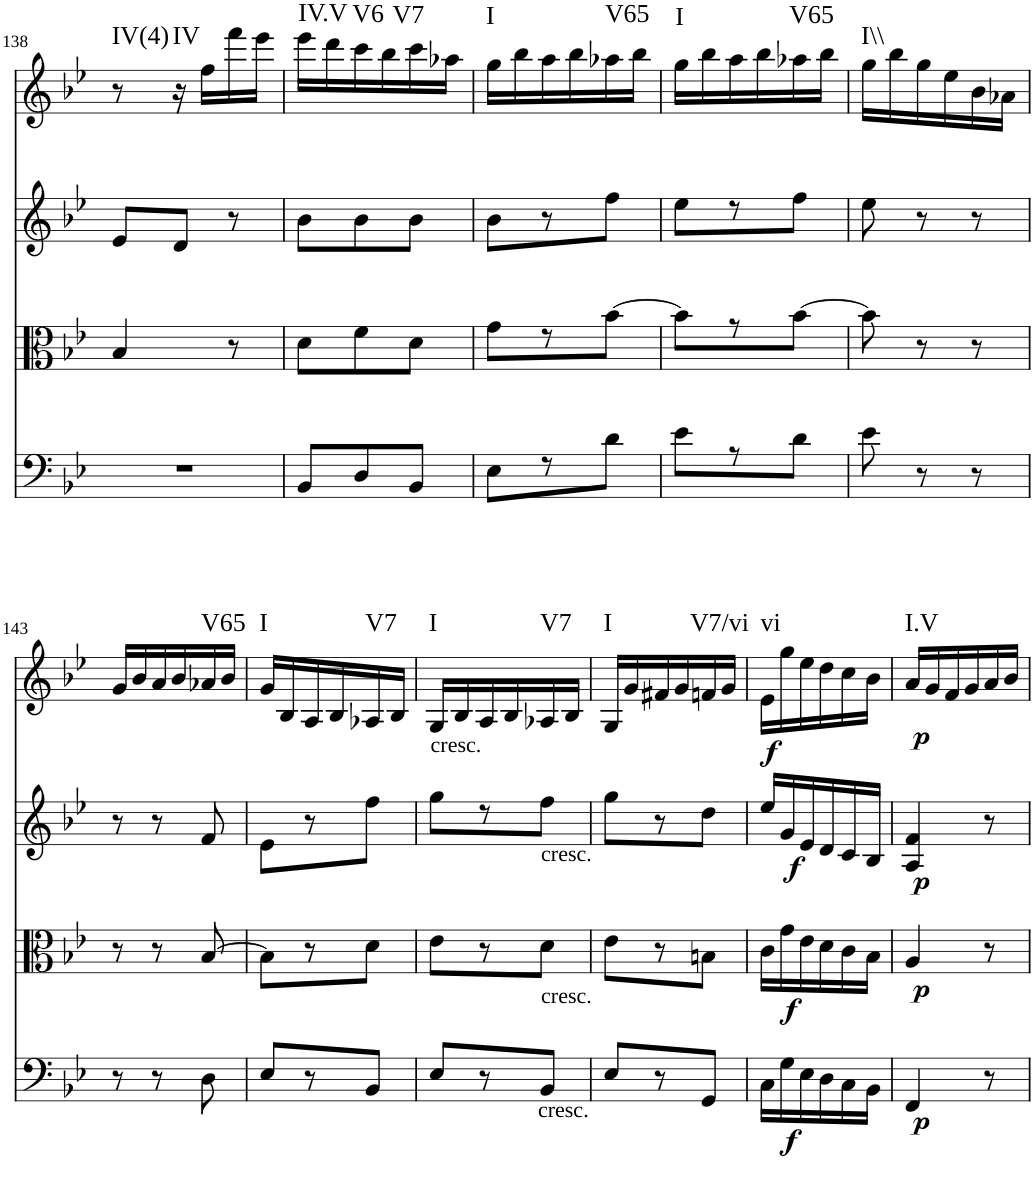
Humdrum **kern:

**kern	**dynam	**kern	**dynam	**kern	**dynam	**kern	**dynam	**harte
*part4	*part4	*part3	*part3	*part2	*part2	*part1	*part1	*part1
*staff4	*staff4	*staff3	*staff3	*staff2	*staff2	*staff1	*staff1	*
*I"Violoncello	*	*I"Viola	*	*I"Violin II	*	*I"Violin I	*	*
*I'Vc	*	*I'Vla	*	*I'Vln	*	*I'Vln	*	*
!!LO:PB:g=z
*clefF4	*	*clefC3	*	*clefG2	*	*clefG2	*	*
*k[b-e-]	*	*k[b-e-]	*	*k[b-e-]	*	*k[b-e-]	*	*
*M3/8	*	*M3/8	*	*M3/8	*	*M3/8	*	*
=138	=138	=138	=138	=138	=138	=138	=138	=138
!	!	!	!	!	!	!	!	!LO:H:kt=IV(4)
4.r	.	4B-/	.	8e-/L	.	8r	.	N
!	!	!	!	!	!	!	!	!LO:H:kt=IV
.	.	.	.	8d/J	.	16r	.	N
.	.	.	.	.	.	16ff\LL	.	.
.	.	8r	.	8r	.	16fff\	.	.
.	.	.	.	.	.	16eee-\JJ	.	.
=139	=139	=139	=139	=139	=139	=139	=139	=139
!	!	!	!	!	!	!	!	!LO:H:kt=IV.V
8BB-/L	.	8d\L	.	8b-\L	.	16eee-\LL	.	N
.	.	.	.	.	.	16ddd\	.	.
!	!	!	!	!	!	!	!	!LO:H:kt=V6
8D/	.	8f\	.	8b-\	.	16ccc\	.	N
.	.	.	.	.	.	16bb-\	.	.
!	!	!	!	!	!	!	!	!LO:H:kt=V7
8BB-/J	.	8d\J	.	8b-\J	.	16ccc\	.	N
.	.	.	.	.	.	16aa-X\JJ	.	.
=140	=140	=140	=140	=140	=140	=140	=140	=140
!	!	!	!	!	!	!	!	!LO:H:kt=I
8E-\L	.	8g\L	.	8b-\L	.	16gg\LL	.	N
.	.	.	.	.	.	16bb-\	.	.
8r	.	8r	.	8r	.	16aa\	.	.
.	.	.	.	.	.	16bb-\	.	.
!	!	!	!	!	!	!	!	!LO:H:kt=V65
8d\J	.	[8b-\J	.	8ff\J	.	16aa-X\	.	N
.	.	.	.	.	.	16bb-\JJ	.	.
=141	=141	=141	=141	=141	=141	=141	=141	=141
!	!	!	!	!	!	!	!	!LO:H:kt=I
8e-\L	.	8b-\L]	.	8ee-\L	.	16gg\LL	.	N
.	.	.	.	.	.	16bb-\	.	.
8r	.	8r	.	8r	.	16aa\	.	.
.	.	.	.	.	.	16bb-\	.	.
!	!	!	!	!	!	!	!	!LO:H:kt=V65
8d\J	.	[8b-\J	.	8ff\J	.	16aa-X\	.	N
.	.	.	.	.	.	16bb-\JJ	.	.
=142	=142	=142	=142	=142	=142	=142	=142	=142
!	!	!	!	!	!	!	!	!LO:H:kt=I\\
8e-\	.	8b-\]	.	8ee-\	.	16gg\LL	.	N
.	.	.	.	.	.	16bb-\	.	.
8r	.	8r	.	8r	.	16gg\	.	.
.	.	.	.	.	.	16ee-\	.	.
8r	.	8r	.	8r	.	16b-\	.	.
.	.	.	.	.	.	16a-X\JJ	.	.
!!LO:LB:g=z
=143	=143	=143	=143	=143	=143	=143	=143	=143
8r	.	8r	.	8r	.	16g/LL	.	.
.	.	.	.	.	.	16b-/	.	.
8r	.	8r	.	8r	.	16a/	.	.
.	.	.	.	.	.	16b-/	.	.
!	!	!	!	!	!	!	!	!LO:H:kt=V65
8D\	.	[8B-/	.	8f/	.	16a-X/	.	N
.	.	.	.	.	.	16b-/JJ	.	.
=144	=144	=144	=144	=144	=144	=144	=144	=144
!	!	!	!	!	!	!	!	!LO:H:kt=I
8E-/L	.	8B-\L]	.	8e-\L	.	16g/LL	.	N
.	.	.	.	.	.	16B-/	.	.
8r	.	8r	.	8r	.	16A/	.	.
.	.	.	.	.	.	16B-/	.	.
!	!	!	!	!	!	!	!	!LO:H:kt=V7
8BB-/J	.	8d\J	.	8ff\J	.	16A-X/	.	N
.	.	.	.	.	.	16B-/JJ	.	.
=145	=145	=145	=145	=145	=145	=145	=145	=145
!	!	!	!	!	!	!LO:TX:b:t=cresc.	!	!LO:H:kt=I
8E-/L	.	8e-\L	.	8gg\L	.	16G/LL	.	N
.	.	.	.	.	.	16B-/	.	.
8r	.	8r	.	8r	.	16A/	.	.
.	.	.	.	.	.	16B-/	.	.
!	!	!	!	!LO:TX:b:t=cresc.	!	!	!	!
!	!	!LO:TX:b:t=cresc.	!	!	!	!	!	!
!LO:TX:b:t=cresc.	!	!	!	!	!	!	!	!LO:H:kt=V7
8BB-/J	.	8d\J	.	8ff\J	.	16A-X/	.	N
.	.	.	.	.	.	16B-/JJ	.	.
=146	=146	=146	=146	=146	=146	=146	=146	=146
!	!	!	!	!	!	!	!	!LO:H:kt=I
8E-/L	.	8e-\L	.	8gg\L	.	16G/LL	.	N
.	.	.	.	.	.	16g/	.	.
8r	.	8r	.	8r	.	16f#X/	.	.
.	.	.	.	.	.	16g/	.	.
!	!	!	!	!	!	!	!	!LO:H:kt=V7/vi
8GG/J	.	8Bn\J	.	8dd\J	.	16fn/	.	N
.	.	.	.	.	.	16g/JJ	.	.
=147	=147	=147	=147	=147	=147	=147	=147	=147
!	!	!	!	!	!	!	!LO:DY:b	!LO:H:kt=vi
16C\LL	.	16c\LL	.	16ee-/LL	.	16e-\LL	f	N
!	!LO:DY:b	!	!LO:DY:b	!	!LO:DY:b	!	!	!
16G\	f	16g\	f	16g/	f	16gg\	.	.
16E-\	.	16e-\	.	16e-/	.	16ee-\	.	.
16D\	.	16d\	.	16d/	.	16dd\	.	.
16C\	.	16c\	.	16c/	.	16cc\	.	.
16BB-\JJ	.	16B-\JJ	.	16B-/JJ	.	16b-\JJ	.	.
=148	=148	=148	=148	=148	=148	=148	=148	=148
!	!LO:DY:b	!	!LO:DY:b	!	!LO:DY:b	!	!LO:DY:b	!LO:H:kt=I.V
4FF/	p	4A/	p	4A/ 4f/	p	16a/LL	p	N
.	.	.	.	.	.	16g/	.	.
.	.	.	.	.	.	16f/	.	.
.	.	.	.	.	.	16g/	.	.
8r	.	8r	.	8r	.	16a/	.	.
.	.	.	.	.	.	16b-/JJ	.	.
=	=	=	=	=	=	=	=	=
*-	*-	*-	*-	*-	*-	*-	*-	*-
